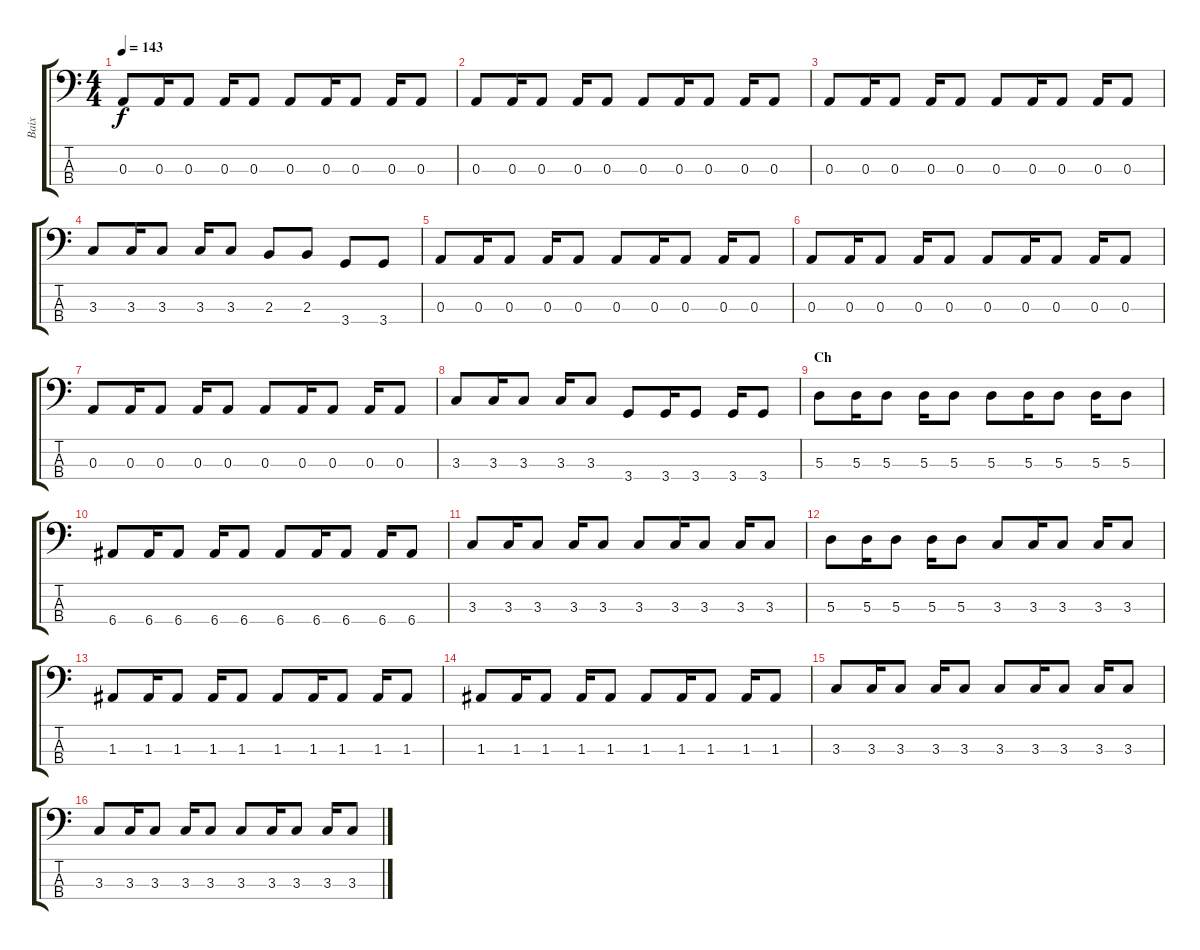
\track ("Baix" "Baix") {instrument electricbassfinger}
\staff {score tabs}
\tuning (G2 D2 A1 E1) {hide}
\ts (4 4)
\tempo 143
\clef f4
\ks c
0.3.8{dy f} 0.3.16 0.3.8 0.3.16 0.3.8 0.3.8 0.3.16 0.3.8 0.3.16 0.3.8 |
0.3.8 0.3.16 0.3.8 0.3.16 0.3.8 0.3.8 0.3.16 0.3.8 0.3.16 0.3.8 |
0.3.8 0.3.16 0.3.8 0.3.16 0.3.8 0.3.8 0.3.16 0.3.8 0.3.16 0.3.8 |
3.3.8 3.3.16 3.3.8 3.3.16 3.3.8 2.3.8 2.3.8 3.4.8 3.4.8 |
0.3.8 0.3.16 0.3.8 0.3.16 0.3.8 0.3.8 0.3.16 0.3.8 0.3.16 0.3.8 |
0.3.8 0.3.16 0.3.8 0.3.16 0.3.8 0.3.8 0.3.16 0.3.8 0.3.16 0.3.8 |
0.3.8 0.3.16 0.3.8 0.3.16 0.3.8 0.3.8 0.3.16 0.3.8 0.3.16 0.3.8 |
3.3.8 3.3.16 3.3.8 3.3.16 3.3.8 3.4.8 3.4.16 3.4.8 3.4.16 3.4.8 |
\section ("" "Ch")
5.3.8 5.3.16 5.3.8 5.3.16 5.3.8 5.3.8 5.3.16 5.3.8 5.3.16 5.3.8 |
6.4.8 6.4.16 6.4.8 6.4.16 6.4.8 6.4.8 6.4.16 6.4.8 6.4.16 6.4.8 |
3.3.8 3.3.16 3.3.8 3.3.16 3.3.8 3.3.8 3.3.16 3.3.8 3.3.16 3.3.8 |
5.3.8 5.3.16 5.3.8 5.3.16 5.3.8 3.3.8 3.3.16 3.3.8 3.3.16 3.3.8 |
1.3.8 1.3.16 1.3.8 1.3.16 1.3.8 1.3.8 1.3.16 1.3.8 1.3.16 1.3.8 |
1.3.8 1.3.16 1.3.8 1.3.16 1.3.8 1.3.8 1.3.16 1.3.8 1.3.16 1.3.8 |
3.3.8 3.3.16 3.3.8 3.3.16 3.3.8 3.3.8 3.3.16 3.3.8 3.3.16 3.3.8 |
3.3.8 3.3.16 3.3.8 3.3.16 3.3.8 3.3.8 3.3.16 3.3.8 3.3.16 3.3.8
